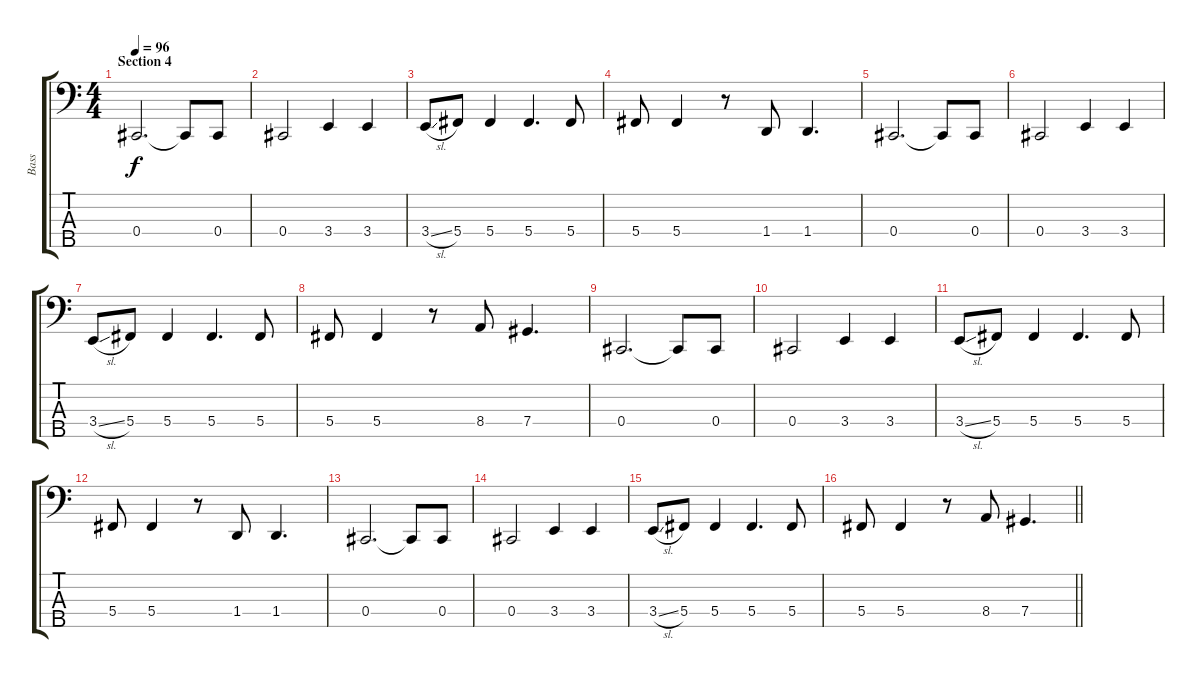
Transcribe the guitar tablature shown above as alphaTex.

\track ("Bass" "Bass") {instrument electricbasspick}
\staff {score tabs}
\tuning (E2 B1 Gb1 Db1 Ab0) {hide}
\ts (4 4)
\section ("" "Section 4")
\tempo 96
\clef f4
\ks c
0.4.2{d dy f} 0.4{t}.8 0.4.8 |
0.4.2 3.4.4 3.4.4 |
3.4{sl}.8 5.4.8 5.4.4 5.4.4{d} 5.4.8 |
5.4.8 5.4.4 r.8 1.4.8 1.4.4{d} |
0.4.2{d} 0.4{t}.8 0.4.8 |
0.4.2 3.4.4 3.4.4 |
3.4{sl}.8 5.4.8 5.4.4 5.4.4{d} 5.4.8 |
5.4.8 5.4.4 r.8 8.4.8 7.4.4{d} |
0.4.2{d} 0.4{t}.8 0.4.8 |
0.4.2 3.4.4 3.4.4 |
3.4{sl}.8 5.4.8 5.4.4 5.4.4{d} 5.4.8 |
5.4.8 5.4.4 r.8 1.4.8 1.4.4{d} |
0.4.2{d} 0.4{t}.8 0.4.8 |
0.4.2 3.4.4 3.4.4 |
3.4{sl}.8 5.4.8 5.4.4 5.4.4{d} 5.4.8 |
\barLineRight lightlight
5.4.8 5.4.4 r.8 8.4.8 7.4.4{d}
